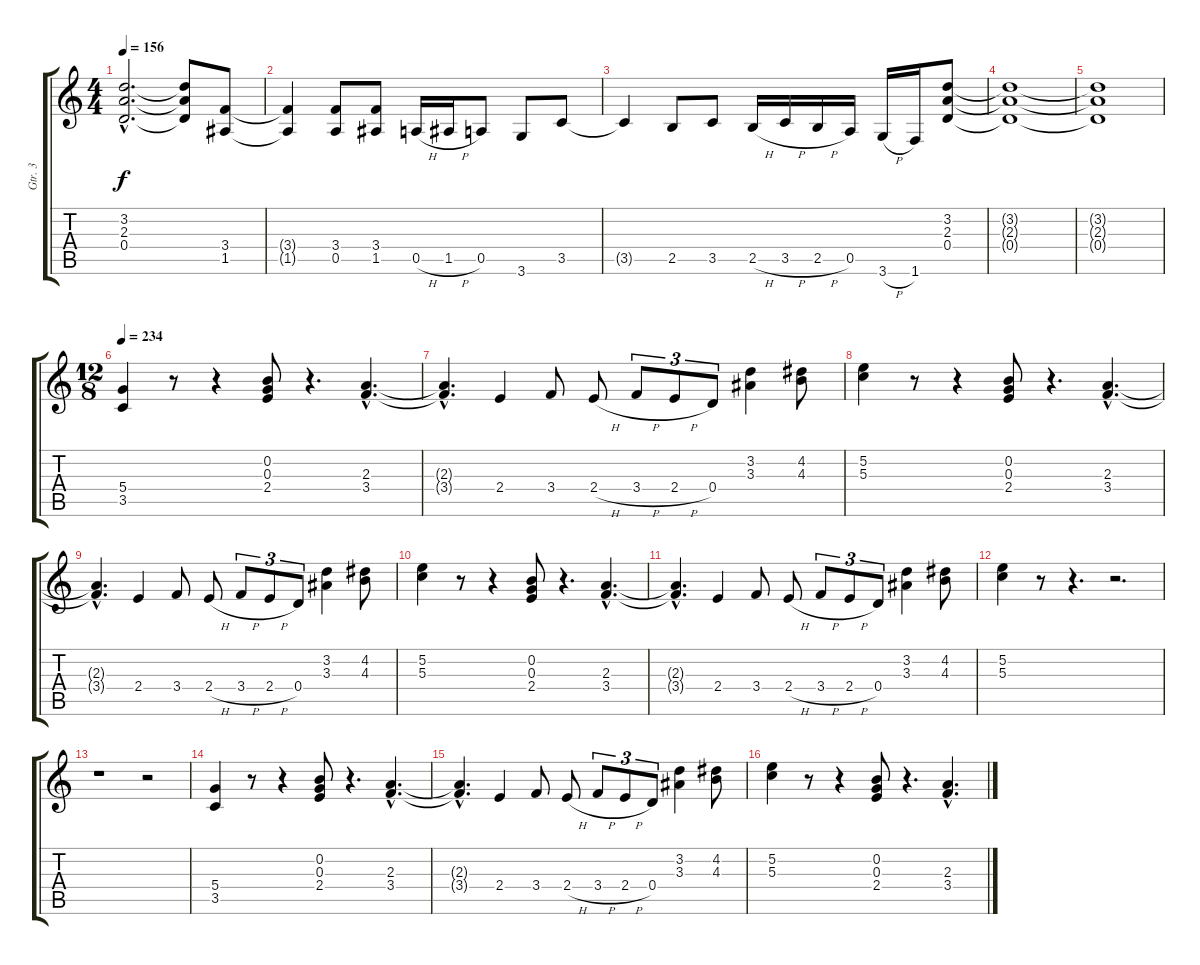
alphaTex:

\track ("Gtr. 3" "Gtr. 3") {instrument distortionguitar}
\staff {score tabs}
\tuning (E4 B3 G3 D3 A2 E2) {hide}
\ts (4 4)
\tempo 156
\clef g2
\ks c
(3.2{hac t} 2.3{hac t} 0.4{hac t}).2{d dy f} (3.2{t} 2.3{t} 0.4{t}).8 (3.4 1.5).8 |
(3.4{t} 1.5{t}).4 (3.4 0.5).8 (3.4 1.5).8 0.5{h}.16 1.5{h}.16 0.5.8 3.6.8 3.5.8 |
3.5{t}.4 2.5.8 3.5.8 2.5{h}.16 3.5{h}.16 2.5{h}.16 0.5.16 3.6{h}.16 1.6.16 (3.2 2.3 0.4).8 |
(3.2{t} 2.3{t} 0.4{t}).1 |
(3.2{t} 2.3{t} 0.4{t}).1 |
\ts (12 8)
\tempo 234
(5.4 3.5).4 r.8 r.4 (0.2 0.3 2.4).8 r.4{d} (2.3{hac} 3.4{hac}).4{d} |
(2.3{hac t} 3.4{hac t}).4{d} 2.4.4 3.4.8 2.4{h}.8 3.4{h}.8{tu (3 2)} 2.4{h}.8{tu (3 2)} 0.4.8{tu (3 2)} (3.2 3.3).4 (4.2 4.3).8 |
(5.2 5.3).4 r.8 r.4 (0.2 0.3 2.4).8 r.4{d} (2.3{hac} 3.4{hac}).4{d} |
(2.3{hac t} 3.4{hac t}).4{d} 2.4.4 3.4.8 2.4{h}.8 3.4{h}.8{tu (3 2)} 2.4{h}.8{tu (3 2)} 0.4.8{tu (3 2)} (3.2 3.3).4 (4.2 4.3).8 |
(5.2 5.3).4 r.8 r.4 (0.2 0.3 2.4).8 r.4{d} (2.3{hac} 3.4{hac}).4{d} |
(2.3{hac t} 3.4{hac t}).4{d} 2.4.4 3.4.8 2.4{h}.8 3.4{h}.8{tu (3 2)} 2.4{h}.8{tu (3 2)} 0.4.8{tu (3 2)} (3.2 3.3).4 (4.2 4.3).8 |
(5.2 5.3).4 r.8 r.4{d} r.2{d} |
r.1 r.2 |
(5.4 3.5).4 r.8 r.4 (0.2 0.3 2.4).8 r.4{d} (2.3{hac} 3.4{hac}).4{d} |
(2.3{hac t} 3.4{hac t}).4{d} 2.4.4 3.4.8 2.4{h}.8 3.4{h}.8{tu (3 2)} 2.4{h}.8{tu (3 2)} 0.4.8{tu (3 2)} (3.2 3.3).4 (4.2 4.3).8 |
(5.2 5.3).4 r.8 r.4 (0.2 0.3 2.4).8 r.4{d} (2.3{hac} 3.4{hac}).4{d}
